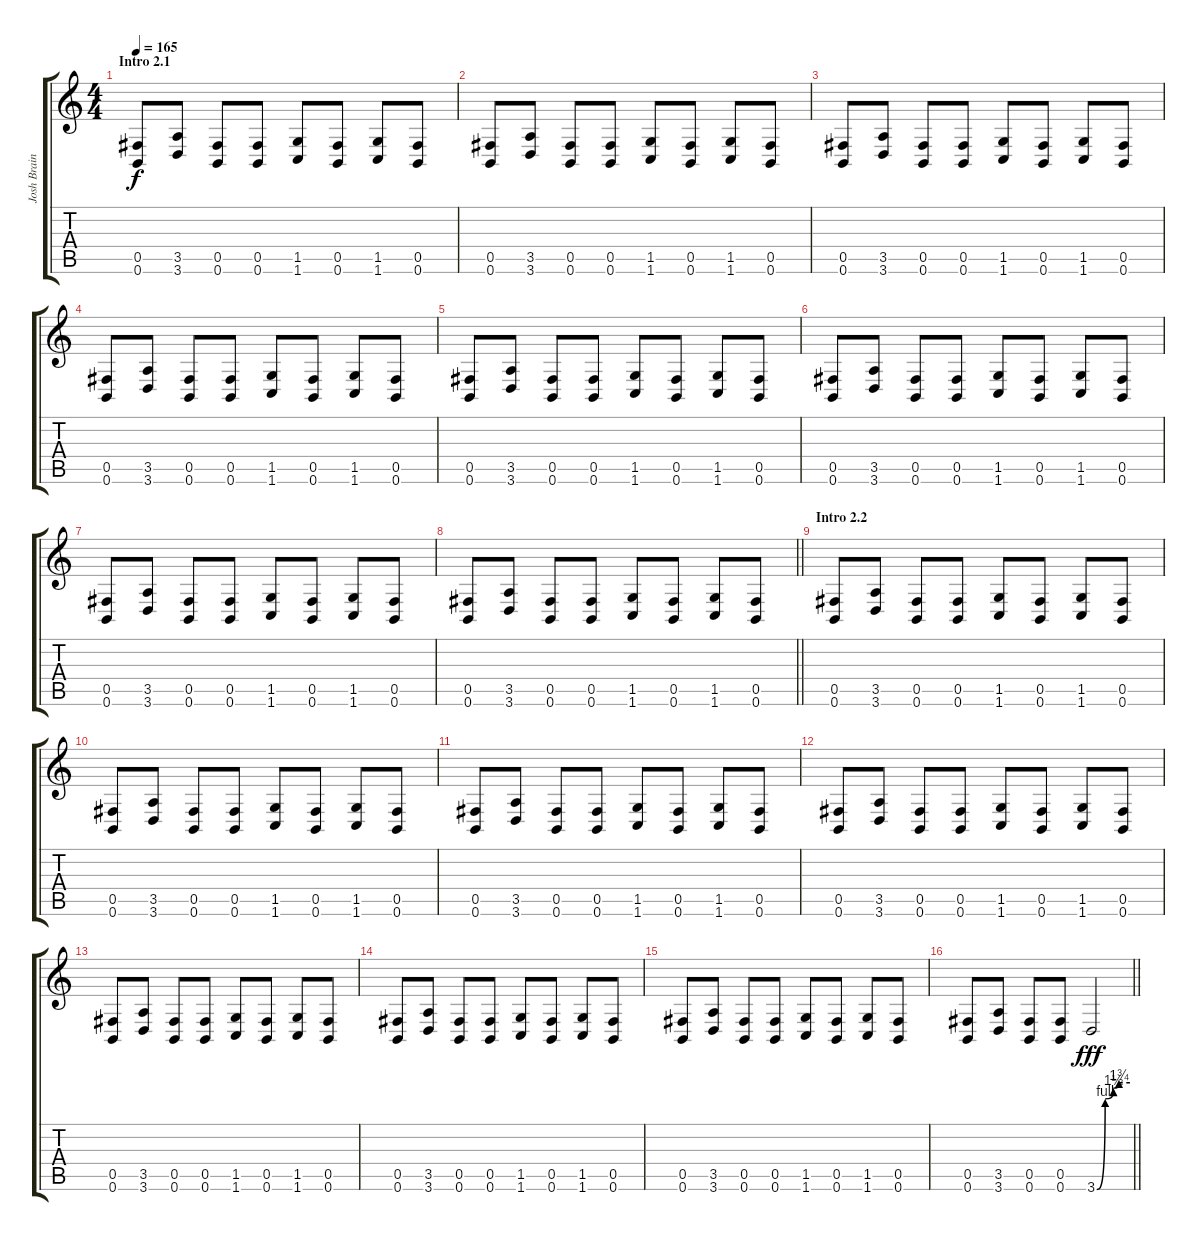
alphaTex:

\track ("Josh Brainard" "Josh Brain") {instrument distortionguitar}
\staff {score tabs}
\tuning (Db4 Ab3 E3 B2 Gb2 B1) {hide}
\ts (4 4)
\section ("" "Intro 2.1")
\tempo 165
\clef g2
\ks c
(0.5 0.6).8{dy f} (3.5 3.6).8 (0.5 0.6).8 (0.5 0.6).8 (1.5 1.6).8 (0.5 0.6).8 (1.5 1.6).8 (0.5 0.6).8 |
(0.5 0.6).8 (3.5 3.6).8 (0.5 0.6).8 (0.5 0.6).8 (1.5 1.6).8 (0.5 0.6).8 (1.5 1.6).8 (0.5 0.6).8 |
(0.5 0.6).8 (3.5 3.6).8 (0.5 0.6).8 (0.5 0.6).8 (1.5 1.6).8 (0.5 0.6).8 (1.5 1.6).8 (0.5 0.6).8 |
(0.5 0.6).8 (3.5 3.6).8 (0.5 0.6).8 (0.5 0.6).8 (1.5 1.6).8 (0.5 0.6).8 (1.5 1.6).8 (0.5 0.6).8 |
(0.5 0.6).8 (3.5 3.6).8 (0.5 0.6).8 (0.5 0.6).8 (1.5 1.6).8 (0.5 0.6).8 (1.5 1.6).8 (0.5 0.6).8 |
(0.5 0.6).8 (3.5 3.6).8 (0.5 0.6).8 (0.5 0.6).8 (1.5 1.6).8 (0.5 0.6).8 (1.5 1.6).8 (0.5 0.6).8 |
(0.5 0.6).8 (3.5 3.6).8 (0.5 0.6).8 (0.5 0.6).8 (1.5 1.6).8 (0.5 0.6).8 (1.5 1.6).8 (0.5 0.6).8 |
\barLineRight lightlight
(0.5 0.6).8 (3.5 3.6).8 (0.5 0.6).8 (0.5 0.6).8 (1.5 1.6).8 (0.5 0.6).8 (1.5 1.6).8 (0.5 0.6).8 |
\section ("" "Intro 2.2")
(0.5 0.6).8 (3.5 3.6).8 (0.5 0.6).8 (0.5 0.6).8 (1.5 1.6).8 (0.5 0.6).8 (1.5 1.6).8 (0.5 0.6).8 |
(0.5 0.6).8 (3.5 3.6).8 (0.5 0.6).8 (0.5 0.6).8 (1.5 1.6).8 (0.5 0.6).8 (1.5 1.6).8 (0.5 0.6).8 |
(0.5 0.6).8 (3.5 3.6).8 (0.5 0.6).8 (0.5 0.6).8 (1.5 1.6).8 (0.5 0.6).8 (1.5 1.6).8 (0.5 0.6).8 |
(0.5 0.6).8 (3.5 3.6).8 (0.5 0.6).8 (0.5 0.6).8 (1.5 1.6).8 (0.5 0.6).8 (1.5 1.6).8 (0.5 0.6).8 |
(0.5 0.6).8 (3.5 3.6).8 (0.5 0.6).8 (0.5 0.6).8 (1.5 1.6).8 (0.5 0.6).8 (1.5 1.6).8 (0.5 0.6).8 |
(0.5 0.6).8 (3.5 3.6).8 (0.5 0.6).8 (0.5 0.6).8 (1.5 1.6).8 (0.5 0.6).8 (1.5 1.6).8 (0.5 0.6).8 |
(0.5 0.6).8 (3.5 3.6).8 (0.5 0.6).8 (0.5 0.6).8 (1.5 1.6).8 (0.5 0.6).8 (1.5 1.6).8 (0.5 0.6).8 |
\barLineRight lightlight
(0.5 0.6).8 (3.5 3.6).8 (0.5 0.6).8 (0.5 0.6).8 3.6{be (custom 0 0 15 4 30 6 40 7 60 7)}.2{dy fff}
